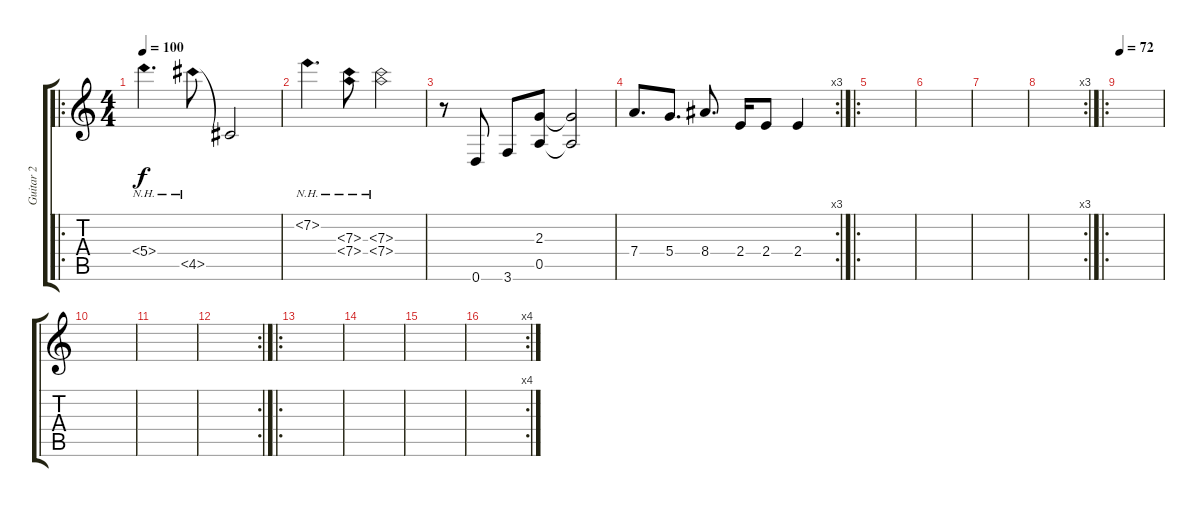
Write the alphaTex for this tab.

\track ("Guitar 2" "Guitar 2") {instrument overdrivenguitar}
\staff {score tabs}
\tuning (E4 A3 F3 D3 A2 D2) {hide}
\ro
\ts (4 4)
\tempo 100
\clef g2
\ks c
5.4{nh}.4{d dy f volume 16 balance 16 instrument acousticguitarsteel} 4.5{nh}.8 4.5{t}.2 |
7.2{nh}.4{d} (7.3{nh} 7.4{nh}).8 (7.3{nh} 7.4{nh}).2 |
r.8 0.6.8 3.6.8 (2.3 0.5).8 (2.3{t} 0.5{t}).2 |
\rc 3
7.4.8{d} 5.4.8{d} 8.4.8{d} 2.4.16 2.4.8 2.4.4 |
\ro
|
|
|
\rc 3
|
\ro
\tempo 72
|
|
|
\rc 2
|
\ro
|
|
|
\rc 4
